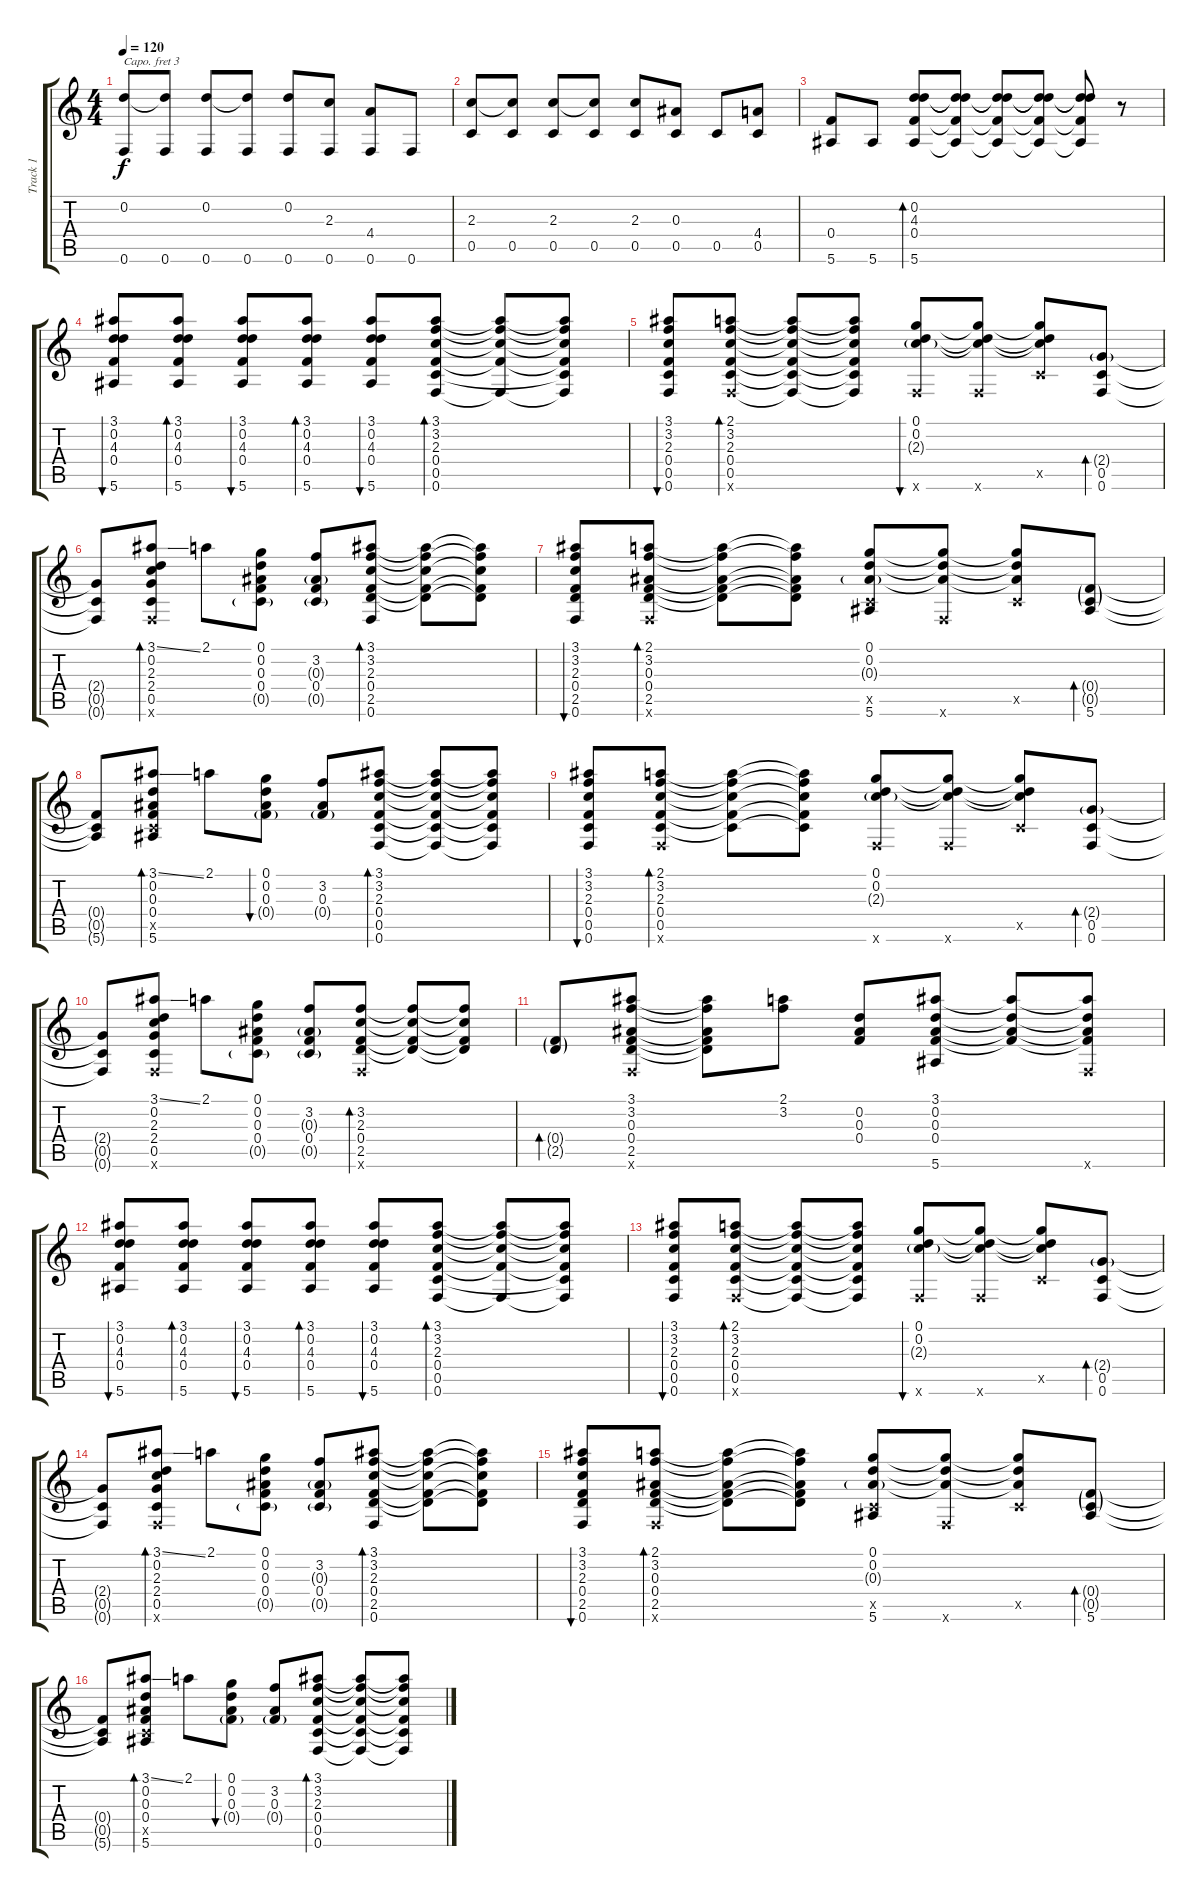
\track ("Track 1" "Track 1") {instrument acousticguitarsteel}
\staff {score tabs}
\capo 3
\tuning (E4 B3 G3 D3 A2 D2) {hide}
\ts (4 4)
\tempo 120
\clef g2
\ks c
(0.2 0.6).8{dy f} (0.2{t} 0.6).8 (0.2 0.6).8 (0.2{t} 0.6).8 (0.2 0.6).8 (2.3 0.6).8 (4.4 0.6).8 0.6.8 |
(2.3 0.5).8 (2.3{t} 0.5).8 (2.3 0.5).8 (2.3{t} 0.5).8 (2.3 0.5).8 (0.3 0.5).8 0.5.8 (4.4 0.5).8 |
(0.4 5.6).8 5.6.8 (0.2 4.3 0.4 5.6).8{bd 480} (0.2{t} 4.3{t} 0.4{t} 5.6{t}).8 (0.2{t} 4.3{t} 0.4{t} 5.6{t}).8 (0.2{t} 4.3{t} 0.4{t} 5.6{t}).8 (0.2{t} 4.3{t} 0.4{t} 5.6{t}).8 r.8 |
(3.1 0.2 4.3 0.4 5.6).8{bu 120} (3.1 0.2 4.3 0.4 5.6).8{bd 120} (3.1 0.2 4.3 0.4 5.6).8{bu 120} (3.1 0.2 4.3 0.4 5.6).8{bd 120} (3.1 0.2 4.3 0.4 5.6).8{bu 120} (3.1 3.2 2.3 0.4 0.5 0.6).8{bd 480} (3.1{t} 3.2{t} 2.3{t} 0.4{t} 0.6{t}).8 (3.1{t} 3.2{t} 2.3{t} 0.4{t} 0.5{t} 0.6{t}).8 |
(3.1 3.2 2.3 0.4 0.5 0.6).8{bu 30} (2.1 3.2 2.3 0.4 0.5 0.6{x}).8{bd 120} (2.1{t} 3.2{t} 2.3{t} 0.4{t} 0.5{t} 0.6{t}).8 (2.1{t} 3.2{t} 2.3{t} 0.4{t} 0.5{t} 0.6{t}).8 (0.1 0.2 2.3{g} 0.6{x}).8{bu 120} (0.1{t} 0.2{t} 2.3{t} 0.6{x}).8 (0.1{t} 0.2{t} 2.3{t} 0.5{x}).8 (2.4{g} 0.5 0.6).8{bd 120} |
(2.4{t} 0.5{t} 0.6{t}).8 (3.1{ss} 0.2 2.3 2.4 0.5 0.6{x}).8{bd 120} 2.1.8 (0.1 0.2 0.3 0.4 0.5{g}).8 (3.2 0.3{g} 0.4 0.5{g}).8 (3.1 3.2 2.3 0.4 2.5 0.6).8{bd 120} (3.1{t} 3.2{t} 2.3{t} 0.4{t} 2.5{t}).8 (3.1{t} 3.2{t} 2.3{t} 0.4{t} 2.5{t}).8 |
(3.1 3.2 2.3 0.4 2.5 0.6).8{bu 30} (2.1 3.2 0.3 0.4 2.5 0.6{x}).8{bd 120} (2.1{t} 3.2{t} 0.3{t} 0.4{t} 2.5{t}).8 (2.1{t} 3.2{t} 0.3{t} 0.4{t} 2.5{t}).8 (0.1 0.2 0.3{g} 0.5{x} 5.6).8 (0.1{t} 0.2{t} 0.3{t} 0.6{x}).8 (0.1{t} 0.2{t} 0.3{t} 0.5{x}).8 (0.4{g} 0.5{g} 5.6).8{bd 120} |
(0.4{t} 0.5{t} 5.6{t}).8 (3.1{ss} 0.2 0.3 0.4 0.5{x} 5.6).8{bd 120} 2.1.8 (0.1 0.2 0.3 0.4{g}).8{bu 120} (3.2 0.3 0.4{g}).8 (3.1 3.2 2.3 0.4 0.5 0.6).8{bd 240} (3.1{t} 3.2{t} 2.3{t} 0.4{t} 0.5{t} 0.6{t}).8 (3.1{t} 3.2{t} 2.3{t} 0.4{t} 0.5{t} 0.6{t}).8 |
(3.1 3.2 2.3 0.4 0.5 0.6).8{bu 30} (2.1 3.2 2.3 0.4 0.5 0.6{x}).8{bd 120} (2.1{t} 3.2{t} 2.3{t} 0.4{t} 0.5{t}).8 (2.1{t} 3.2{t} 2.3{t} 0.4{t} 0.5{t}).8 (0.1 0.2 2.3{g} 0.6{x}).8 (0.1{t} 0.2{t} 2.3{t} 0.6{x}).8 (0.1{t} 0.2{t} 2.3{t} 0.5{x}).8 (2.4{g} 0.5 0.6).8{bd 480} |
(2.4{t} 0.5{t} 0.6{t}).8 (3.1{ss} 0.2 2.3 2.4 0.5 0.6{x}).8 2.1.8 (0.1 0.2 0.3 0.4 0.5{g}).8 (3.2 0.3{g} 0.4 0.5{g}).8 (3.2 2.3 0.4 2.5 0.6{x}).8{bd 120} (3.2{t} 2.3{t} 0.4{t} 2.5{t}).8 (3.2{t} 2.3{t} 0.4{t} 2.5{t}).8 |
(0.4{g} 2.5{g}).8{bd 120} (3.1 3.2 0.3 0.4 2.5 0.6{x}).8 (3.1{t} 3.2{t} 0.3{t} 0.4{t} 2.5{t}).8 (2.1 3.2).8 (0.2 0.3 0.4).8 (3.1 0.2 0.3 0.4 5.6).8 (3.1{t} 0.2{t} 0.3{t} 0.4{t}).8 (3.1{t} 0.2{t} 0.3{t} 0.4{t} 0.6{x}).8 |
(3.1 0.2 4.3 0.4 5.6).8{bu 120} (3.1 0.2 4.3 0.4 5.6).8{bd 120} (3.1 0.2 4.3 0.4 5.6).8{bu 120} (3.1 0.2 4.3 0.4 5.6).8{bd 120} (3.1 0.2 4.3 0.4 5.6).8{bu 120} (3.1 3.2 2.3 0.4 0.5 0.6).8{bd 480} (3.1{t} 3.2{t} 2.3{t} 0.4{t} 0.6{t}).8 (3.1{t} 3.2{t} 2.3{t} 0.4{t} 0.5{t} 0.6{t}).8 |
(3.1 3.2 2.3 0.4 0.5 0.6).8{bu 30} (2.1 3.2 2.3 0.4 0.5 0.6{x}).8{bd 120} (2.1{t} 3.2{t} 2.3{t} 0.4{t} 0.5{t} 0.6{t}).8 (2.1{t} 3.2{t} 2.3{t} 0.4{t} 0.5{t} 0.6{t}).8 (0.1 0.2 2.3{g} 0.6{x}).8{bu 120} (0.1{t} 0.2{t} 2.3{t} 0.6{x}).8 (0.1{t} 0.2{t} 2.3{t} 0.5{x}).8 (2.4{g} 0.5 0.6).8{bd 120} |
(2.4{t} 0.5{t} 0.6{t}).8 (3.1{ss} 0.2 2.3 2.4 0.5 0.6{x}).8{bd 120} 2.1.8 (0.1 0.2 0.3 0.4 0.5{g}).8 (3.2 0.3{g} 0.4 0.5{g}).8 (3.1 3.2 2.3 0.4 2.5 0.6).8{bd 120} (3.1{t} 3.2{t} 2.3{t} 0.4{t} 2.5{t}).8 (3.1{t} 3.2{t} 2.3{t} 0.4{t} 2.5{t}).8 |
(3.1 3.2 2.3 0.4 2.5 0.6).8{bu 30} (2.1 3.2 0.3 0.4 2.5 0.6{x}).8{bd 120} (2.1{t} 3.2{t} 0.3{t} 0.4{t} 2.5{t}).8 (2.1{t} 3.2{t} 0.3{t} 0.4{t} 2.5{t}).8 (0.1 0.2 0.3{g} 0.5{x} 5.6).8 (0.1{t} 0.2{t} 0.3{t} 0.6{x}).8 (0.1{t} 0.2{t} 0.3{t} 0.5{x}).8 (0.4{g} 0.5{g} 5.6).8{bd 120} |
(0.4{t} 0.5{t} 5.6{t}).8 (3.1{ss} 0.2 0.3 0.4 0.5{x} 5.6).8{bd 120} 2.1.8 (0.1 0.2 0.3 0.4{g}).8{bu 120} (3.2 0.3 0.4{g}).8 (3.1 3.2 2.3 0.4 0.5 0.6).8{bd 240} (3.1{t} 3.2{t} 2.3{t} 0.4{t} 0.5{t} 0.6{t}).8 (3.1{t} 3.2{t} 2.3{t} 0.4{t} 0.5{t} 0.6{t}).8
